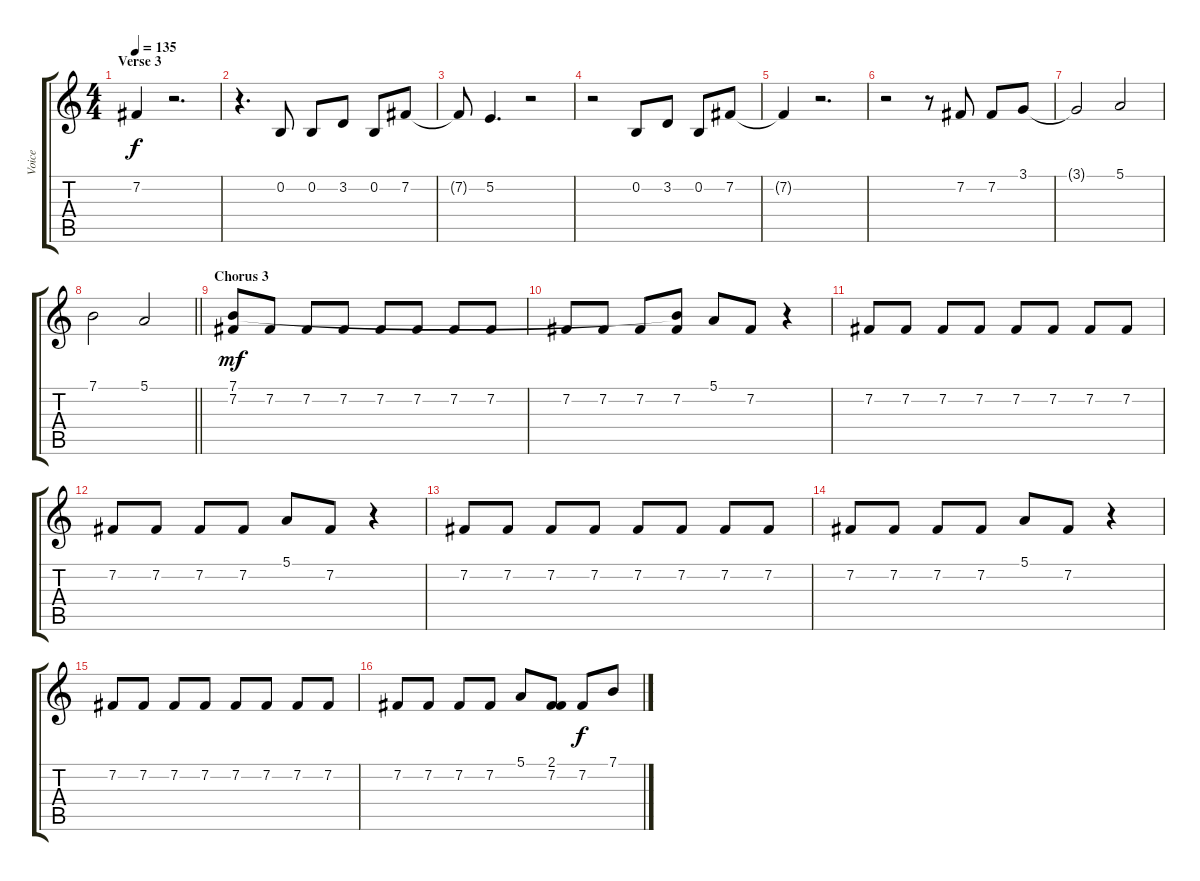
\track ("Voice" "Voice") {instrument lead6voice}
\staff {score tabs}
\tuning (E4 B3 G3 D3 A2 E2) {hide}
\ts (4 4)
\section ("" "Verse 3")
\tempo 135
\clef g2
\ks c
7.2{t}.4{dy f} r.2{d} |
r.4{d} 0.2.8 0.2.8 3.2.8 0.2.8 7.2.8 |
7.2{t}.8 5.2.4{d} r.2 |
r.2 0.2.8 3.2.8 0.2.8 7.2.8 |
7.2{t}.4 r.2{d} |
r.2 r.8 7.2.8 7.2.8 3.1.8 |
3.1{t}.2 5.1.2 |
\barLineRight lightlight
7.1.2 5.1.2 |
\section ("" "Chorus 3")
(7.1 7.2).8{dy mf} 7.2.8 7.2.8 7.2.8 7.2.8 7.2.8 7.2.8 7.2.8 |
7.2.8 7.2.8 7.2.8 (7.1{t} 7.2).8 5.1.8 7.2.8 r.4 |
7.2.8 7.2.8 7.2.8 7.2.8 7.2.8 7.2.8 7.2.8 7.2.8 |
7.2.8 7.2.8 7.2.8 7.2.8 5.1.8 7.2.8 r.4 |
7.2.8 7.2.8 7.2.8 7.2.8 7.2.8 7.2.8 7.2.8 7.2.8 |
7.2.8 7.2.8 7.2.8 7.2.8 5.1.8 7.2.8 r.4 |
7.2.8 7.2.8 7.2.8 7.2.8 7.2.8 7.2.8 7.2.8 7.2.8 |
7.2.8 7.2.8 7.2.8 7.2.8 5.1.8 (2.1 7.2).8 7.2.8{dy f} 7.1.8
